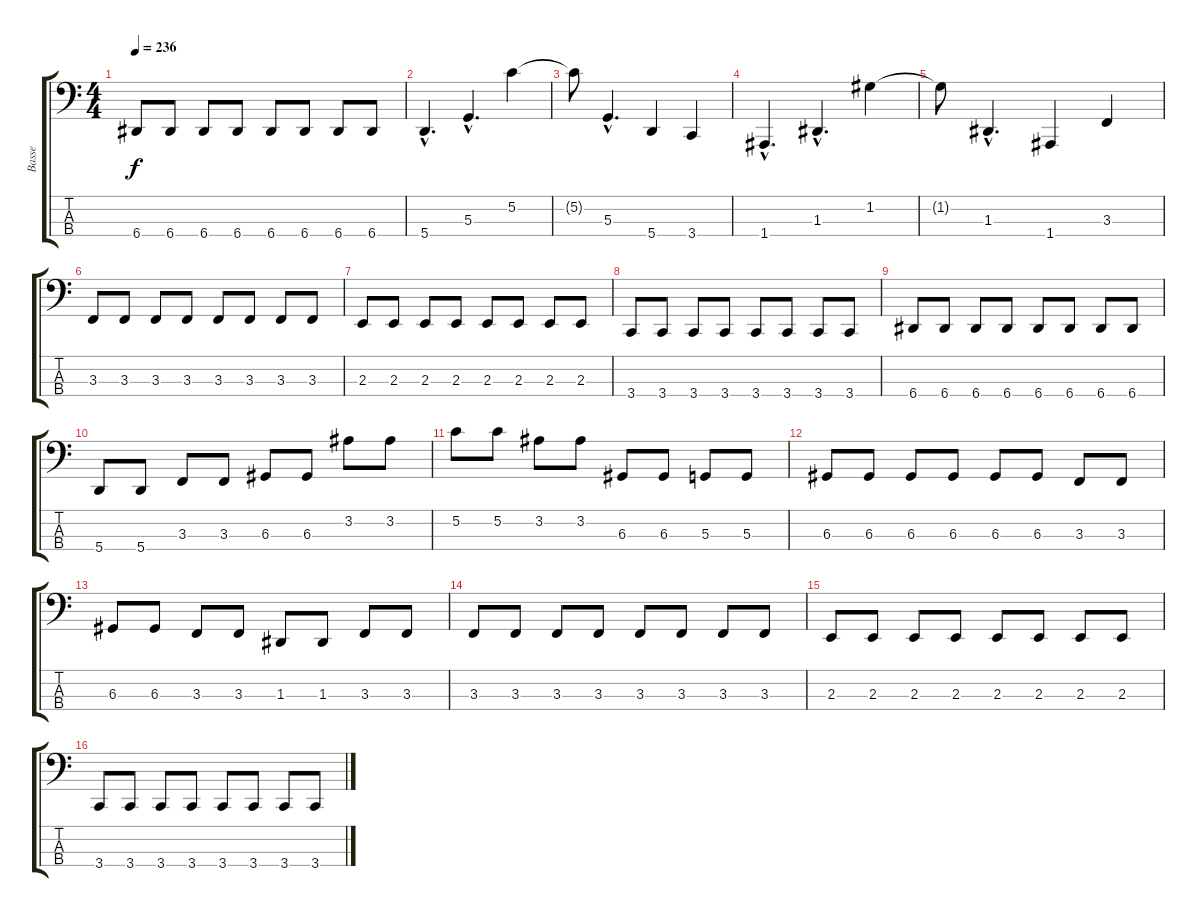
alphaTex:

\track ("Basse" "Basse") {instrument slapbass2}
\staff {score tabs}
\tuning (C2 G2 D1 A0) {hide}
\ts (4 4)
\tempo 236
\clef f4
\ks c
6.4.8{dy f} 6.4.8 6.4.8 6.4.8 6.4.8 6.4.8 6.4.8 6.4.8 |
5.4{hac}.4{d} 5.3{hac}.4{d} 5.2.4 |
5.2{t}.8 5.3{hac}.4{d} 5.4.4 3.4.4 |
1.4{hac}.4{d} 1.3{hac}.4{d} 1.2.4 |
1.2{t}.8 1.3{hac}.4{d} 1.4.4 3.3.4 |
3.3.8 3.3.8 3.3.8 3.3.8 3.3.8 3.3.8 3.3.8 3.3.8 |
2.3.8 2.3.8 2.3.8 2.3.8 2.3.8 2.3.8 2.3.8 2.3.8 |
3.4.8 3.4.8 3.4.8 3.4.8 3.4.8 3.4.8 3.4.8 3.4.8 |
6.4.8 6.4.8 6.4.8 6.4.8 6.4.8 6.4.8 6.4.8 6.4.8 |
5.4.8 5.4.8 3.3.8 3.3.8 6.3.8 6.3.8 3.2.8 3.2.8 |
5.2.8 5.2.8 3.2.8 3.2.8 6.3.8 6.3.8 5.3.8 5.3.8 |
6.3.8 6.3.8 6.3.8 6.3.8 6.3.8 6.3.8 3.3.8 3.3.8 |
6.3.8 6.3.8 3.3.8 3.3.8 1.3.8 1.3.8 3.3.8 3.3.8 |
3.3.8 3.3.8 3.3.8 3.3.8 3.3.8 3.3.8 3.3.8 3.3.8 |
2.3.8 2.3.8 2.3.8 2.3.8 2.3.8 2.3.8 2.3.8 2.3.8 |
3.4.8 3.4.8 3.4.8 3.4.8 3.4.8 3.4.8 3.4.8 3.4.8
